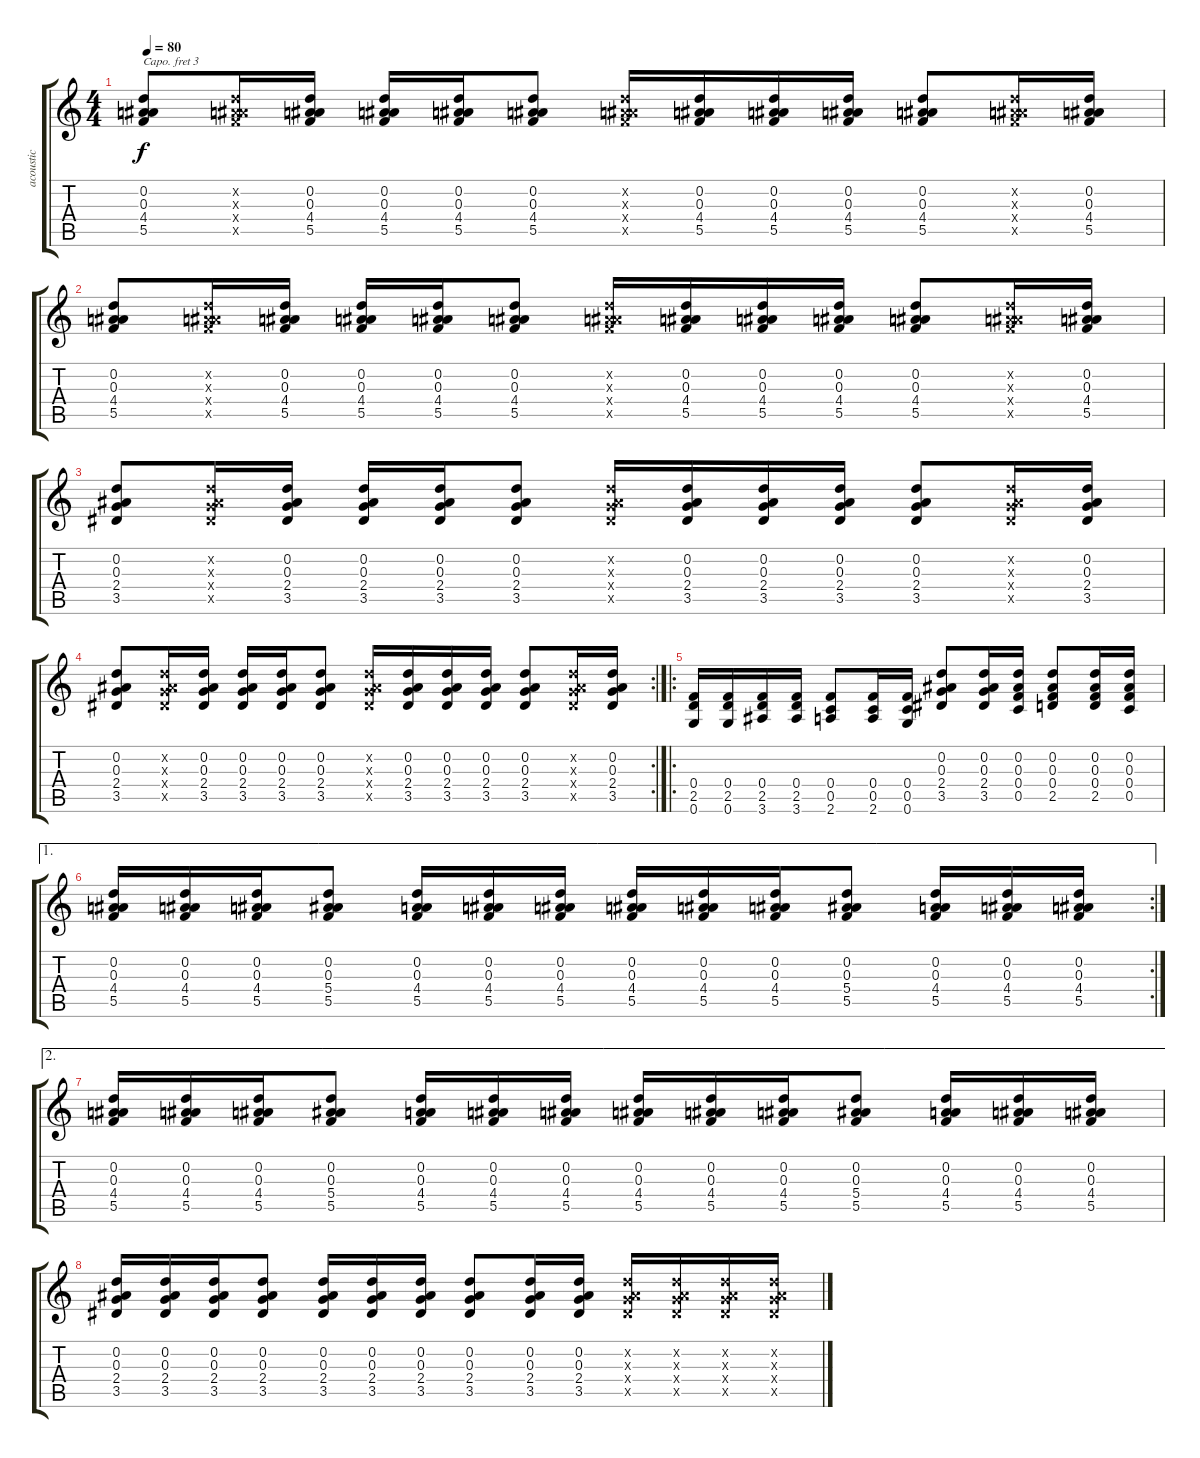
\track ("acoustic" "acoustic") {instrument acousticguitarnylon}
\staff {score tabs}
\capo 3
\tuning (E4 B3 G3 D3 A2 E2) {hide}
\ts (4 4)
\tempo 80
\clef g2
\ks c
(0.2 0.3 4.4 5.5).8{dy f} (0.2{x} 0.3{x} 4.4{x} 5.5{x}).16 (0.2 0.3 4.4 5.5).16 (0.2 0.3 4.4 5.5).16 (0.2 0.3 4.4 5.5).16 (0.2 0.3 4.4 5.5).8 (0.2{x} 0.3{x} 4.4{x} 5.5{x}).16 (0.2 0.3 4.4 5.5).16 (0.2 0.3 4.4 5.5).16 (0.2 0.3 4.4 5.5).16 (0.2 0.3 4.4 5.5).8 (0.2{x} 0.3{x} 4.4{x} 5.5{x}).16 (0.2 0.3 4.4 5.5).16 |
(0.2 0.3 4.4 5.5).8 (0.2{x} 0.3{x} 4.4{x} 5.5{x}).16 (0.2 0.3 4.4 5.5).16 (0.2 0.3 4.4 5.5).16 (0.2 0.3 4.4 5.5).16 (0.2 0.3 4.4 5.5).8 (0.2{x} 0.3{x} 4.4{x} 5.5{x}).16 (0.2 0.3 4.4 5.5).16 (0.2 0.3 4.4 5.5).16 (0.2 0.3 4.4 5.5).16 (0.2 0.3 4.4 5.5).8 (0.2{x} 0.3{x} 4.4{x} 5.5{x}).16 (0.2 0.3 4.4 5.5).16 |
(0.2 0.3 2.4 3.5).8 (0.2{x} 0.3{x} 2.4{x} 3.5{x}).16 (0.2 0.3 2.4 3.5).16 (0.2 0.3 2.4 3.5).16 (0.2 0.3 2.4 3.5).16 (0.2 0.3 2.4 3.5).8 (0.2{x} 0.3{x} 2.4{x} 3.5{x}).16 (0.2 0.3 2.4 3.5).16 (0.2 0.3 2.4 3.5).16 (0.2 0.3 2.4 3.5).16 (0.2 0.3 2.4 3.5).8 (0.2{x} 0.3{x} 2.4{x} 3.5{x}).16 (0.2 0.3 2.4 3.5).16 |
\rc 2
(0.2 0.3 2.4 3.5).8 (0.2{x} 0.3{x} 2.4{x} 3.5{x}).16 (0.2 0.3 2.4 3.5).16 (0.2 0.3 2.4 3.5).16 (0.2 0.3 2.4 3.5).16 (0.2 0.3 2.4 3.5).8 (0.2{x} 0.3{x} 2.4{x} 3.5{x}).16 (0.2 0.3 2.4 3.5).16 (0.2 0.3 2.4 3.5).16 (0.2 0.3 2.4 3.5).16 (0.2 0.3 2.4 3.5).8 (0.2{x} 0.3{x} 2.4{x} 3.5{x}).16 (0.2 0.3 2.4 3.5).16 |
\ro
(0.4 2.5 0.6).16 (0.4 2.5 0.6).16 (0.4 2.5 3.6).16 (0.4 2.5 3.6).16 (0.4 0.5 2.6).8 (0.4 0.5 2.6).16 (0.4 0.5 0.6).16 (0.2 0.3 2.4 3.5).8 (0.2 0.3 2.4 3.5).16 (0.2 0.3 0.4 0.5).16 (0.2 0.3 0.4 2.5).8 (0.2 0.3 0.4 2.5).16 (0.2 0.3 0.4 0.5).16 |
\ae 1
\rc 2
(0.2 0.3 4.4 5.5).16 (0.2 0.3 4.4 5.5).16 (0.2 0.3 4.4 5.5).16 (0.2 0.3 5.4 5.5).8 (0.2 0.3 4.4 5.5).16 (0.2 0.3 4.4 5.5).16 (0.2 0.3 4.4 5.5).16 (0.2 0.3 4.4 5.5).16 (0.2 0.3 4.4 5.5).16 (0.2 0.3 4.4 5.5).16 (0.2 0.3 5.4 5.5).8 (0.2 0.3 4.4 5.5).16 (0.2 0.3 4.4 5.5).16 (0.2 0.3 4.4 5.5).16 |
\ae 2
(0.2 0.3 4.4 5.5).16 (0.2 0.3 4.4 5.5).16 (0.2 0.3 4.4 5.5).16 (0.2 0.3 5.4 5.5).8 (0.2 0.3 4.4 5.5).16 (0.2 0.3 4.4 5.5).16 (0.2 0.3 4.4 5.5).16 (0.2 0.3 4.4 5.5).16 (0.2 0.3 4.4 5.5).16 (0.2 0.3 4.4 5.5).16 (0.2 0.3 5.4 5.5).8 (0.2 0.3 4.4 5.5).16 (0.2 0.3 4.4 5.5).16 (0.2 0.3 4.4 5.5).16 |
(0.2 0.3 2.4 3.5).16 (0.2 0.3 2.4 3.5).16 (0.2 0.3 2.4 3.5).16 (0.2 0.3 2.4 3.5).8 (0.2 0.3 2.4 3.5).16 (0.2 0.3 2.4 3.5).16 (0.2 0.3 2.4 3.5).16 (0.2 0.3 2.4 3.5).8 (0.2 0.3 2.4 3.5).16 (0.2 0.3 2.4 3.5).16 (0.2{x} 0.3{x} 2.4{x} 3.5{x}).16 (0.2{x} 0.3{x} 2.4{x} 3.5{x}).16 (0.2{x} 0.3{x} 2.4{x} 3.5{x}).16 (0.2{x} 0.3{x} 2.4{x} 3.5{x}).16
